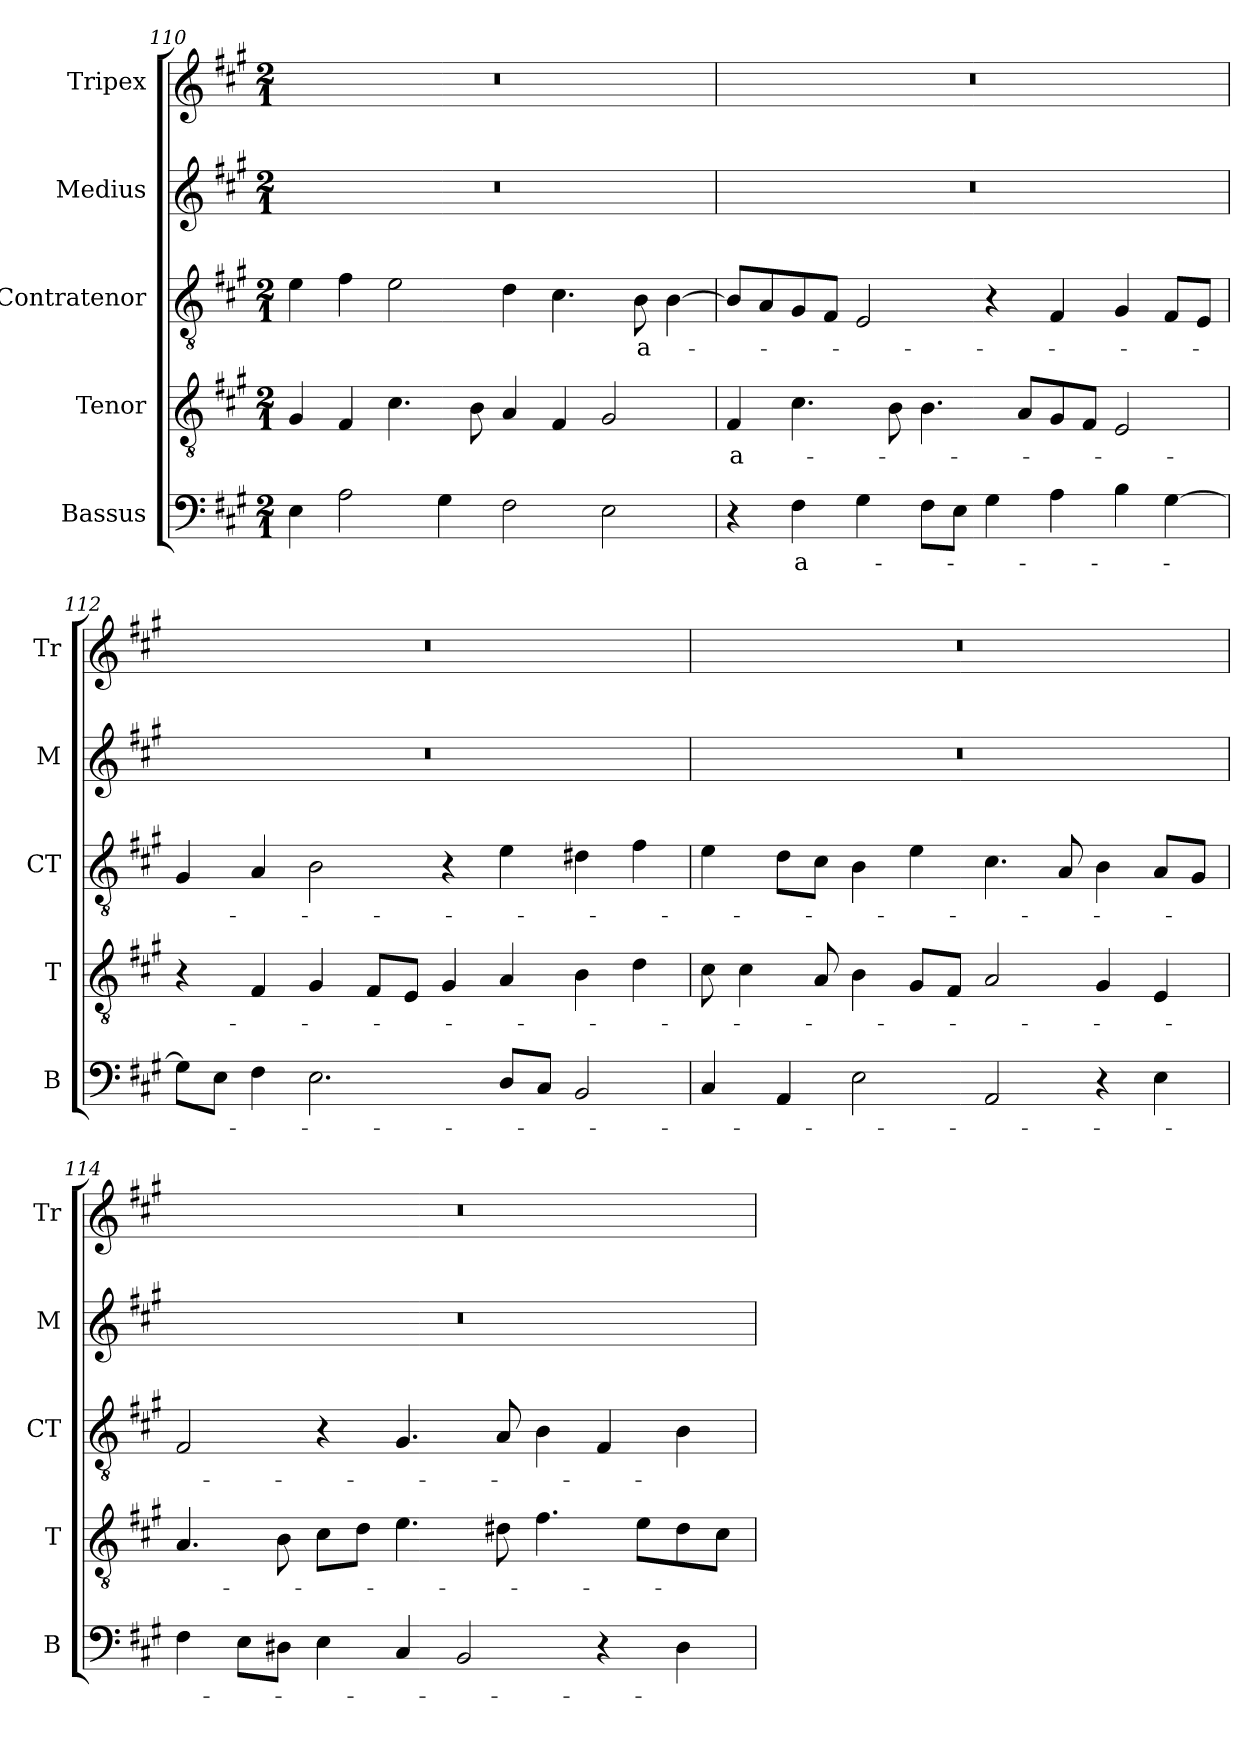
**kern	**text	**kern	**text	**kern	**text	**kern	**kern
*part5	*part5	*part4	*part4	*part3	*part3	*part2	*part1
*staff5	*staff5	*staff4	*staff4	*staff3	*staff3	*staff2	*staff1
*I"Bassus	*	*I"Tenor	*	*I"Contratenor	*	*I"Medius	*I"Tripex
*I'B	*	*I'T	*	*I'CT	*	*I'M	*I'Tr
!!LO:LB:g=z
*clefF4	*	*clefGv2	*	*clefGv2	*	*clefG2	*clefG2
*	*	*ITrd7c12	*	*ITrd7c12	*	*	*
*k[f#c#g#]	*	*k[f#c#g#]	*	*k[f#c#g#]	*	*k[f#c#g#]	*k[f#c#g#]
*A:	*	*A:	*	*A:	*	*A:	*A:
*M2/1	*	*M2/1	*	*M2/1	*	*M2/1	*M2/1
=110	=110	=110	=110	=110	=110	=110	=110
!	!	!	!	!	!	!LO:N:vis=1	!LO:N:vis=1
4Ei\	.	4GG#i/	.	4Ei\	.	0r	0r
2Ai\	.	4FF#i/	.	4F#i\	.	.	.
.	.	4.C#i\	.	2Ei\	.	.	.
4G#i\	.	.	.	.	.	.	.
.	.	8BBi\	.	.	.	.	.
2F#i\	.	4AAi/	.	4Di\	.	.	.
.	.	4FF#i/	.	4.C#i\	.	.	.
2Ei\	.	2GG#i/	.	.	.	.	.
!	!	!	!	!	!LO:LY:b:color=#FF0000	!	!
.	.	.	.	8BBi\	a-	.	.
.	.	.	.	[>4BBi\	.	.	.
=111	=111	=111	=111	=111	=111	=111	=111
!	!	!	!LO:LY:b:color=#FF0000	!	!	!LO:N:vis=1	!LO:N:vis=1
4r	.	4FF#i/	-a-	8BBi/L]	.	0r	0r
.	.	.	.	8AAi/	.	.	.
!	!LO:LY:b:color=#FF0000	!	!	!	!	!	!
4F#i\	a-	4.C#i\	.	8GG#i/	.	.	.
.	.	.	.	8FF#i/J	.	.	.
4G#i\	.	.	.	2EEi/	.	.	.
.	.	8BBi\	.	.	.	.	.
8F#i\L	.	4.BBi\	.	.	.	.	.
8Ei\J	.	.	.	.	.	.	.
4G#i\	.	.	.	4r	.	.	.
.	.	8AAi/L	.	.	.	.	.
4Ai\	.	8GG#i/	.	4FF#i/	.	.	.
.	.	8FF#i/J	.	.	.	.	.
4Bi\	.	2EEi/	.	4GG#i/	.	.	.
[>4G#i\	.	.	.	8FF#i/L	.	.	.
.	.	.	.	8EEi/J	.	.	.
=112	=112	=112	=112	=112	=112	=112	=112
!	!	!	!	!	!	!LO:N:vis=1	!LO:N:vis=1
8G#i\L]	.	4r	.	4GG#i/	.	0r	0r
8Ei\J	.	.	.	.	.	.	.
4F#i\	.	4FF#i/	.	4AAi/	.	.	.
2.Ei\	.	4GG#i/	.	2BBi\	.	.	.
.	.	8FF#i/L	.	.	.	.	.
.	.	8EEi/J	.	.	.	.	.
.	.	4GG#i/	.	4r	.	.	.
8Di/L	.	4AAi/	.	4Ei\	.	.	.
8C#i/J	.	.	.	.	.	.	.
2BBi/	.	4BBi\	.	4D#i\	.	.	.
.	.	4Di\	.	4F#i\	.	.	.
!!LO:PB:g=z
=113	=113	=113	=113	=113	=113	=113	=113
!	!	!	!	!	!	!LO:N:vis=1	!LO:N:vis=1
4C#i/	.	8C#i\	.	4Ei\	.	0r	0r
.	.	4C#i\	.	.	.	.	.
4AAi/	.	.	.	8Di\L	.	.	.
.	.	8AAi/	.	8C#i\J	.	.	.
2Ei\	.	4BBi\	.	4BBi\	.	.	.
.	.	8GG#i/L	.	4Ei\	.	.	.
.	.	8FF#i/J	.	.	.	.	.
2AAi/	.	2AAi/	.	4.C#i\	.	.	.
.	.	.	.	8AAi/	.	.	.
4r	.	4GG#i/	.	4BBi\	.	.	.
4Ei\	.	4EEi/	.	8AAi/L	.	.	.
.	.	.	.	8GG#i/J	.	.	.
=114	=114	=114	=114	=114	=114	=114	=114
!	!	!	!	!	!	!LO:N:vis=1	!LO:N:vis=1
4F#i\	.	4.AAi/	.	2FF#i/	.	0r	0r
8Ei\L	.	.	.	.	.	.	.
8D#i\J	.	8BBi\	.	.	.	.	.
4Ei\	.	8C#i\L	.	4r	.	.	.
.	.	8Di\J	.	.	.	.	.
4C#i/	.	4.Ei\	.	4.GG#i/	.	.	.
2BBi/	.	.	.	.	.	.	.
.	.	8D#i\	.	8AAi/	.	.	.
.	.	4.F#i\	.	4BBi\	.	.	.
4r	.	.	.	4FF#i/	.	.	.
.	.	8Ei\L	.	.	.	.	.
4D#i\	.	8D#i\	.	4BBi\	.	.	.
.	.	8C#i\J	.	.	.	.	.
=	=	=	=	=	=	=	=
*-	*-	*-	*-	*-	*-	*-	*-
